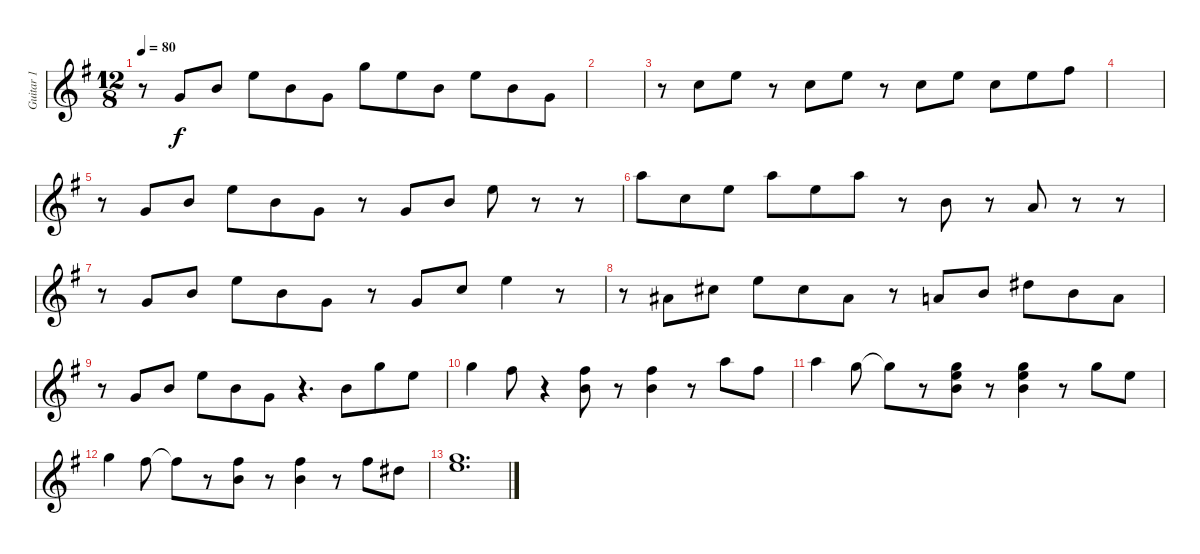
\track ("Guitar 1" "Guitar 1") {instrument acousticguitarnylon}
\staff {score}
\tuning (E4 B3 G3 D3 A2 E2) {hide}
\ts (12 8)
\tempo 80
\clef g2
\ks g
r.8{dy f} 0.3.8 0.2.8 0.1.8 0.2.8 0.3.8 3.1.8 0.1.8 0.2.8 0.1.8 0.2.8 0.3.8 |
|
r.8 1.2.8 0.1.8 r.8 1.2.8 0.1.8 r.8 1.2.8 0.1.8 1.2.8 0.1.8 2.1.8 |
|
r.8 0.3.8 0.2.8 0.1.8 0.2.8 0.3.8 r.8 0.3.8 0.2.8 0.1.8 r.8 r.8 |
5.1.8 1.2.8 0.1.8 5.1.8 0.1.8 5.1.8 r.8 0.2.8 r.8 2.3.8 r.8 r.8 |
r.8 0.3.8 0.2.8 0.1.8 0.2.8 0.3.8 r.8 0.3.8 1.2.8 0.1.4 r.8 |
r.8 3.3.8 2.2.8 0.1.8 2.2.8 3.3.8 r.8 2.3.8 0.2.8 4.2.8 0.2.8 2.3.8 |
r.8 0.3.8 0.2.8 0.1.8 0.2.8 0.3.8 r.4{d} 0.2.8 3.1.8 0.1.8 |
3.1.4 2.1.8 r.4 (2.1 0.2).8 r.8 (2.1 0.2).4 r.8 5.1.8 2.1.8 |
5.1.4 3.1.8 3.1{t}.8 r.8 (0.1 0.2 12.3).8 r.8 (0.1 0.2 12.3).4 r.8 3.1.8 0.1.8 |
3.1.4 7.2.8 7.2{t}.8 r.8 (2.1 0.2).8 r.8 (2.1 0.2).4 r.8 2.1.8 4.2.8 |
(0.1 8.2).1{d}
